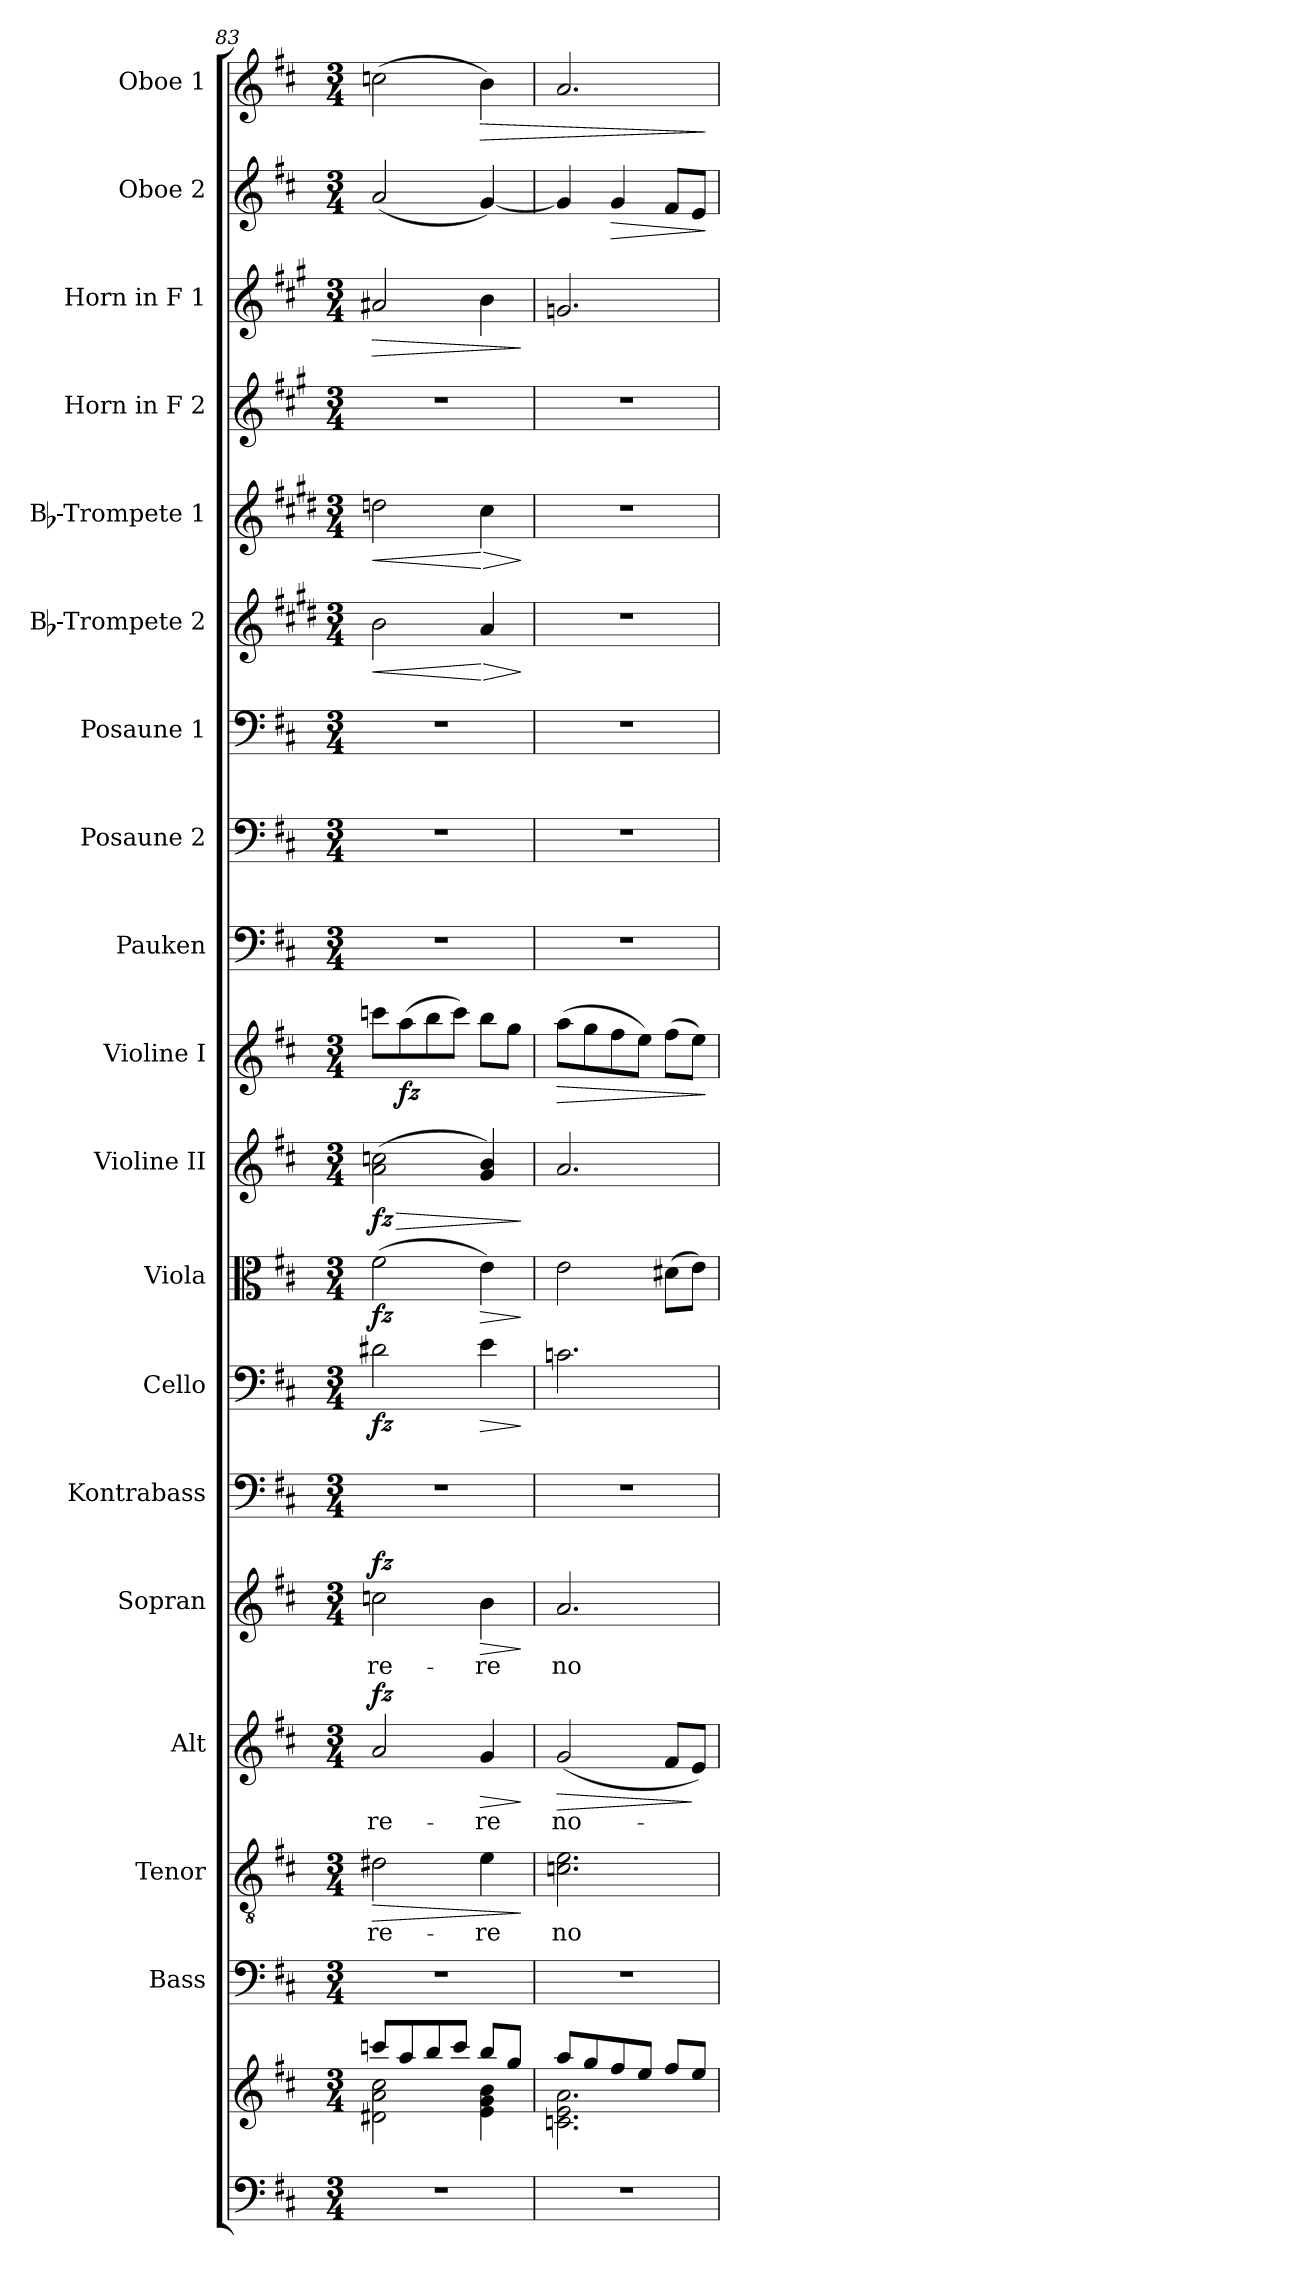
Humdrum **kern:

**kern	**kern	**kern	**kern	**text	**dynam	**kern	**text	**dynam	**kern	**text	**dynam	**kern	**kern	**dynam	**kern	**dynam	**kern	**dynam	**kern	**dynam	**kern	**kern	**kern	**kern	**dynam	**kern	**dynam	**kern	**kern	**dynam	**kern	**dynam	**kern	**dynam
*part19	*part19	*part18	*part17	*part17	*part17	*part16	*part16	*part16	*part15	*part15	*part15	*part14	*part13	*part13	*part12	*part12	*part11	*part11	*part10	*part10	*part9	*part8	*part7	*part6	*part6	*part5	*part5	*part4	*part3	*part3	*part2	*part2	*part1	*part1
*staff20	*staff19	*staff18	*staff17	*staff17	*staff17	*staff16	*staff16	*staff16	*staff15	*staff15	*staff15	*staff14	*staff13	*staff13	*staff12	*staff12	*staff11	*staff11	*staff10	*staff10	*staff9	*staff8	*staff7	*staff6	*staff6	*staff5	*staff5	*staff4	*staff3	*staff3	*staff2	*staff2	*staff1	*staff1
*	*	*I"Bass	*I"Tenor	*	*	*I"Alt	*	*	*I"Sopran	*	*	*I"Kontrabass	*I"Cello	*	*I"Viola	*	*I"Violine II	*	*I"Violine I	*	*I"Pauken	*I"Posaune 2	*I"Posaune 1	*I"Bb-Trompete 2	*	*I"Bb-Trompete 1	*	*I"Horn in F 2	*I"Horn in F 1	*	*I"Oboe 2	*	*I"Oboe 1	*
*	*	*I'B.	*I'T.	*	*	*I'A.	*	*	*I'S.	*	*	*I'Kb.	*	*	*I'Vla.	*	*I'Vl. II	*	*I'Vl. I	*	*I'Pk.	*I'Pos. 2	*I'Pos. 1	*I'Bb Trp. 2	*	*I'Bb Trp. 1	*	*	*	*	*I'Ob. 2	*	*I'Ob. 1	*
*clefF4	*clefG2	*clefF4	*clefGv2	*	*	*clefG2	*	*	*clefG2	*	*	*clefF4	*clefF4	*	*clefC3	*	*clefG2	*	*clefG2	*	*clefF4	*clefF4	*clefF4	*clefG2	*	*clefG2	*	*clefG2	*clefG2	*	*clefG2	*	*clefG2	*
*	*	*	*	*	*	*	*	*	*	*	*	*ITrd7c12	*	*	*	*	*	*	*	*	*	*	*	*ITrd1c2	*	*ITrd1c2	*	*ITrd4c7	*ITrd4c7	*	*	*	*	*
*k[f#c#]	*k[f#c#]	*k[f#c#]	*k[f#c#]	*	*	*k[f#c#]	*	*	*k[f#c#]	*	*	*k[f#c#]	*k[f#c#]	*	*k[f#c#]	*	*k[f#c#]	*	*k[f#c#]	*	*k[f#c#]	*k[f#c#]	*k[f#c#]	*k[f#c#]	*	*k[f#c#]	*	*k[f#c#]	*k[f#c#]	*	*k[f#c#]	*	*k[f#c#]	*
*D:	*D:	*D:	*D:	*	*	*D:	*	*	*D:	*	*	*D:	*D:	*	*D:	*	*D:	*	*D:	*	*D:	*D:	*D:	*D:	*	*D:	*	*D:	*D:	*	*D:	*	*D:	*
*M3/4	*M3/4	*M3/4	*M3/4	*	*	*M3/4	*	*	*M3/4	*	*	*M3/4	*M3/4	*	*M3/4	*	*M3/4	*	*M3/4	*	*M3/4	*M3/4	*M3/4	*M3/4	*	*M3/4	*	*M3/4	*M3/4	*	*M3/4	*	*M3/4	*
=83	=83	=83	=83	=83	=83	=83	=83	=83	=83	=83	=83	=83	=83	=83	=83	=83	=83	=83	=83	=83	=83	=83	=83	=83	=83	=83	=83	=83	=83	=83	=83	=83	=83	=83
*	*^	*	*	*	*	*	*	*	*	*	*	*	*	*	*	*	*	*	*	*	*	*	*	*	*	*	*	*	*	*	*	*	*	*
!	!	!	!	!	!LO:LY:b	!LO:HP:b	!	!LO:LY:b	!LO:DY:a	!	!LO:LY:b	!LO:DY:a	!	!	!LO:DY:b	!	!LO:DY:b	!	!LO:HP:b	!	!	!	!	!	!	!LO:HP:b	!	!LO:HP:b	!	!	!LO:HP:b	!	!	!	!
!	!	!	!	!	!	!	!	!	!	!	!	!	!	!	!	!	!	!	!LO:DY:n=1:b	!	!	!	!	!	!	!	!	!	!	!	!	!	!	!	!
2.r	8cccn/L	2d#X\ 2a\ 2cc#\	2.r	2d#X\	-re-	>	2a/	-re-	fz	2ccn\	-re-	fz	2.r	2d#X\	fz	(>2f#\	fz	(>2a\ 2ccn\	> fz	8cccn\L	.	2.r	2.r	2.r	2a\	<	2ccn\	<	2.r	2d#X/	>	(<2a/	.	(>2ccn\	.
!	!	!	!	!	!	!	!	!	!	!	!	!	!	!	!	!	!	!	!	!	!LO:DY:b	!	!	!	!	!	!	!	!	!	!	!	!	!	!
.	8aa/	.	.	.	.	.	.	.	.	.	.	.	.	.	.	.	.	.	.	(>8aa\	fz	.	.	.	.	.	.	.	.	.	.	.	.	.	.
.	8bb/	.	.	.	.	.	.	.	.	.	.	.	.	.	.	.	.	.	.	8bb\	.	.	.	.	.	.	.	.	.	.	.	.	.	.	.
.	8ccc/J	.	.	.	.	.	.	.	.	.	.	.	.	.	.	.	.	.	.	8ccc\J)	.	.	.	.	.	.	.	.	.	.	.	.	.	.	.
!	!	!	!	!	!LO:LY:b	!	!	!LO:LY:b	!LO:HP:b	!	!LO:LY:b	!LO:HP:b	!	!	!LO:HP:b	!	!LO:HP:b	!	!	!	!	!	!	!	!	!LO:HP:n=1:b	!	!LO:HP:n=1:b	!	!	!	!	!	!	!LO:HP:b
.	8bb/L	4e\ 4g\ 4b\	.	4e\	-re	.	4g/	-re	>	4b\	-re	>	.	4e\	>	4e\)	>	4g/ 4b/)	.	8bb\L	.	.	.	.	4g/	[ >	4b\	[ >	.	4e\	.	[4g/)	.	4b\)	>
.	8gg/J	.	.	.	.	.	.	.	.	.	.	.	.	.	.	.	.	.	.	8gg\J	.	.	.	.	.	.	.	.	.	.	.	.	.	.	.
*	*v	*v	*	*	*	*	*	*	*	*	*	*	*	*	*	*	*	*	*	*	*	*	*	*	*	*	*	*	*	*	*	*	*	*	*
.	.	.	.	.	]	.	.	]	.	.	]	.	.	]	.	]	.	]	.	.	.	.	.	.	]	.	]	.	.	]	.	.	.	.
=84	=84	=84	=84	=84	=84	=84	=84	=84	=84	=84	=84	=84	=84	=84	=84	=84	=84	=84	=84	=84	=84	=84	=84	=84	=84	=84	=84	=84	=84	=84	=84	=84	=84	=84
*	*^	*	*	*	*	*	*	*	*	*	*	*	*	*	*	*	*	*	*	*	*	*	*	*	*	*	*	*	*	*	*	*	*	*
!	!	!	!	!	!LO:LY:b	!	!	!LO:LY:b	!LO:HP:b	!	!LO:LY:b	!	!	!	!	!	!	!	!	!	!LO:HP:b	!	!	!	!	!	!	!	!	!	!	!	!	!	!
2.r	8aa/L	2.cn\ 2.e\ 2.a\	2.r	2.cn\ 2.e\	no-	.	(<2g/	no-	>	2.a/	no-	.	2.r	2.cn\	.	2e\	.	2.a/	.	(>8aa\L	>	2.r	2.r	2.r	2.r	.	2.r	.	2.r	2.cn/	.	4g/]	.	2.a/	.
.	8gg/	.	.	.	.	.	.	.	.	.	.	.	.	.	.	.	.	.	.	8gg\	.	.	.	.	.	.	.	.	.	.	.	.	.	.	.
!	!	!	!	!	!	!	!	!	!	!	!	!	!	!	!	!	!	!	!	!	!	!	!	!	!	!	!	!	!	!	!	!	!LO:HP:b	!	!
.	8ff#/	.	.	.	.	.	.	.	.	.	.	.	.	.	.	.	.	.	.	8ff#\	.	.	.	.	.	.	.	.	.	.	.	4g/	>	.	.
.	8ee/J	.	.	.	.	.	.	.	.	.	.	.	.	.	.	.	.	.	.	8ee\J)	.	.	.	.	.	.	.	.	.	.	.	.	.	.	.
.	8ff#/L	.	.	.	.	.	8f#/L	.	.	.	.	.	.	.	.	(>8d#X\L	.	.	.	(>8ff#\L	.	.	.	.	.	.	.	.	.	.	.	8f#/L	.	.	.
.	8ee/J	.	.	.	.	.	8e/J)	.	]	.	.	.	.	.	.	8e\J)	.	.	.	8ee\J)	.	.	.	.	.	.	.	.	.	.	.	8e/J	.	.	.
*	*v	*v	*	*	*	*	*	*	*	*	*	*	*	*	*	*	*	*	*	*	*	*	*	*	*	*	*	*	*	*	*	*	*	*	*
.	.	.	.	.	.	.	.	.	.	.	.	.	.	.	.	.	.	.	.	]	.	.	.	.	.	.	.	.	.	.	.	]	.	]
=	=	=	=	=	=	=	=	=	=	=	=	=	=	=	=	=	=	=	=	=	=	=	=	=	=	=	=	=	=	=	=	=	=	=
*-	*-	*-	*-	*-	*-	*-	*-	*-	*-	*-	*-	*-	*-	*-	*-	*-	*-	*-	*-	*-	*-	*-	*-	*-	*-	*-	*-	*-	*-	*-	*-	*-	*-	*-
